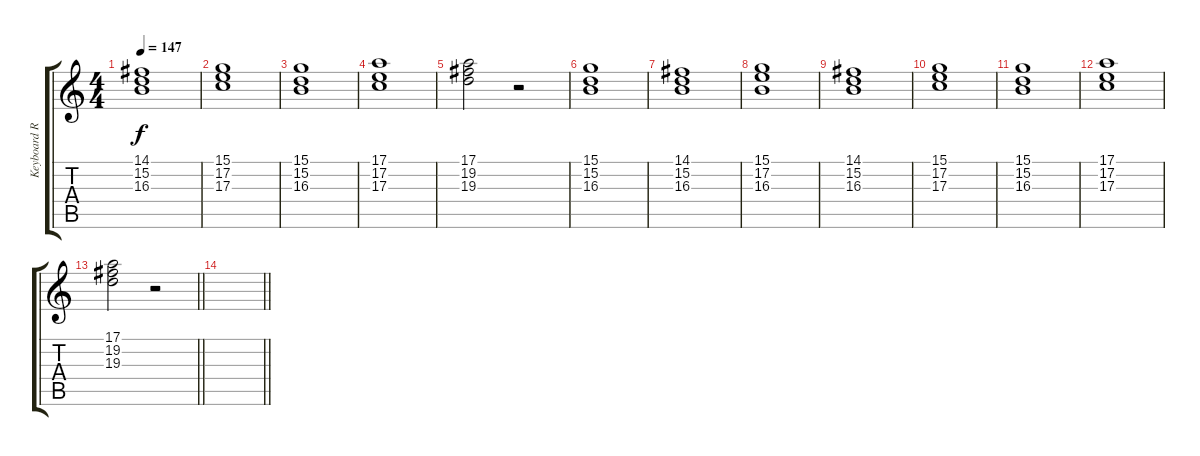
\track ("Keyboard Right" "Keyboard R") {instrument lead2sawtooth}
\staff {score tabs}
\tuning (E4 B3 G3 D3 A2 E2) {hide}
\ts (4 4)
\tempo 147
\clef g2
\ks c
(14.1 15.2 16.3).1{dy f} |
(15.1 17.2 17.3).1 |
(15.1 15.2 16.3).1 |
(17.1 17.2 17.3).1 |
(17.1 19.2 19.3).2 r.2 |
(15.1 15.2 16.3).1 |
(14.1 15.2 16.3).1 |
(15.1 17.2 16.3).1 |
(14.1 15.2 16.3).1 |
(15.1 17.2 17.3).1 |
(15.1 15.2 16.3).1 |
(17.1 17.2 17.3).1 |
\barLineRight lightlight
(17.1 19.2 19.3).2 r.2 |
\barLineRight lightlight
